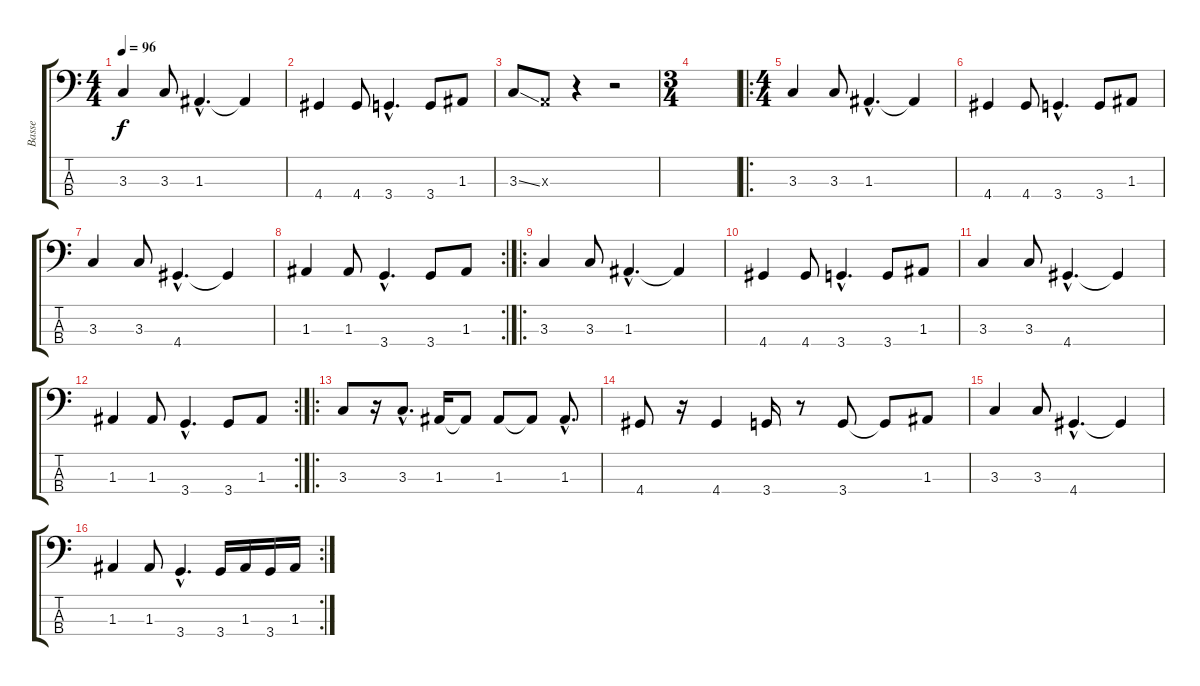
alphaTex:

\track ("Basse" "Basse") {instrument fretlessbass}
\staff {score tabs}
\tuning (G2 D2 A1 E1) {hide}
\ts (4 4)
\tempo 96
\clef f4
\ks c
3.3.4{dy f} 3.3.8 1.3{hac}.4{d} 1.3{t}.4 |
4.4.4 4.4.8 3.4{hac}.4{d} 3.4.8 1.3.8 |
3.3{ss}.8 0.3{x}.8 r.4 r.2 |
\ts (3 4)
|
\ro
\ts (4 4)
3.3.4 3.3.8 1.3{hac}.4{d} 1.3{t}.4 |
4.4.4 4.4.8 3.4{hac}.4{d} 3.4.8 1.3.8 |
3.3.4 3.3.8 4.4{hac}.4{d} 4.4{t}.4 |
\rc 2
1.3.4 1.3.8 3.4{hac}.4{d} 3.4.8 1.3.8 |
\ro
3.3.4 3.3.8 1.3{hac}.4{d} 1.3{t}.4 |
4.4.4 4.4.8 3.4{hac}.4{d} 3.4.8 1.3.8 |
3.3.4 3.3.8 4.4{hac}.4{d} 4.4{t}.4 |
\rc 2
1.3.4 1.3.8 3.4{hac}.4{d} 3.4.8 1.3.8 |
\ro
3.3.8 r.16 3.3{hac}.8{d} 1.3.16 1.3{t}.8 1.3.8 1.3{t}.8 1.3{hac}.8{d} |
4.4.8 r.16 4.4.4 3.4.16 r.8 3.4.8 3.4{t}.8 1.3.8 |
3.3.4 3.3.8 4.4{hac}.4{d} 4.4{t}.4 |
\rc 2
1.3.4 1.3.8 3.4{hac}.4{d} 3.4.16 1.3.16 3.4.16 1.3.16
